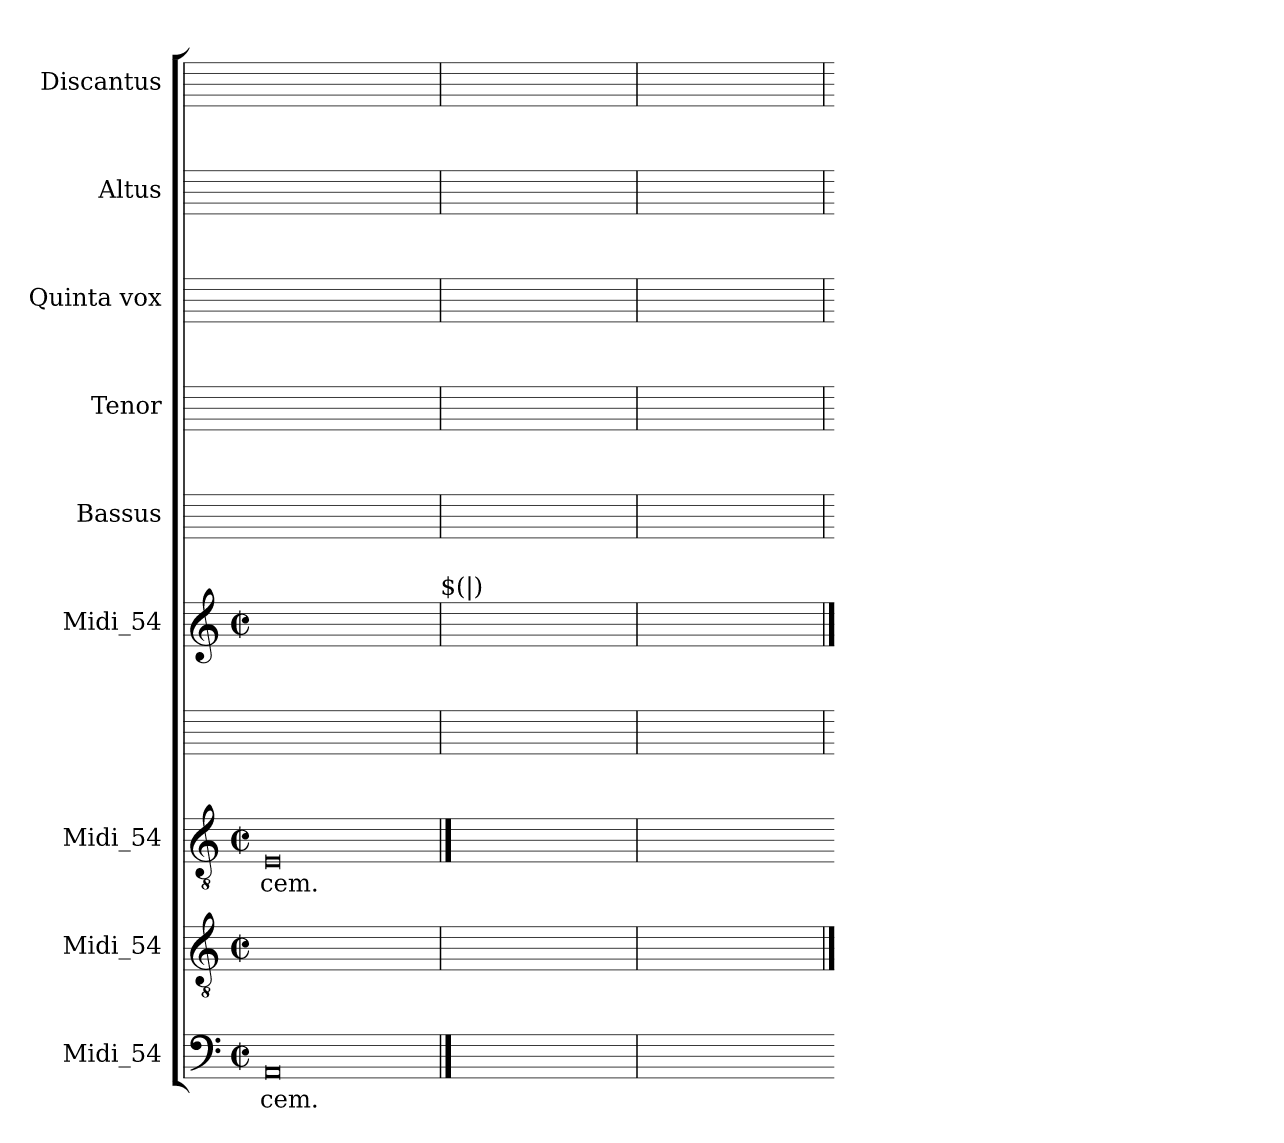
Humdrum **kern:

**kern	**text	**kern	**text	**kern	**text	**kern	**kern	**text	**kern	**kern	**kern	**kern	**kern
*part10	*part10	*part9	*part9	*part8	*part8	*part7	*part6	*part6	*part5	*part4	*part3	*part2	*part1
*staff10	*staff10	*staff9	*staff9	*staff8	*staff8	*staff7	*staff6	*staff6	*staff5	*staff4	*staff3	*staff2	*staff1
*I"Midi_54	*	*I"Midi_54	*	*I"Midi_54	*	*	*I"Midi_54	*	*I"Bassus	*I"Tenor	*I"Quinta vox	*I"Altus	*I"Discantus
*clefF4	*	*clefGv2	*	*clefGv2	*	*	*clefG2	*	*	*	*	*	*
*k[]	*	*k[]	*	*k[]	*	*	*k[]	*	*	*	*	*	*
*C:	*	*C:	*	*C:	*	*	*C:	*	*	*	*	*	*
*M4/2	*	*M4/2	*	*M4/2	*	*	*M4/2	*	*	*	*	*	*
*met(c|)	*	*met(c|)	*	*met(c|)	*	*	*met(c|)	*	*	*	*	*	*
=	=	=	=	=	=	=	=	=	=	=	=	=	=
!	!LO:LY:b	!	!LO:LY:b	!	!LO:LY:b	!	!	!LO:LY:b	!	!	!	!	!
0AA	-cem.	[0Ayy	-cem.	0E	-cem.	4ryy	[0ayy	cem.	4ryy	4ryy	4ryy	4ryy	4ryy
.	.	.	.	.	.	1..ryy	.	.	1..ryy	1..ryy	1..ryy	1..ryy	1..ryy
==	=	=	=	==	=	=	=	=	=	=	=	=	=
!	!	!	!	!	!	!	!LO:TX:a:cj:t=$(|)	!	!	!	!	!	!
0ryy	.	0Ayy_	.	0ryy	.	4ryy	0ayy_	.	4ryy	4ryy	4ryy	4ryy	4ryy
.	.	.	.	.	.	1..ryy	.	.	1..ryy	1..ryy	1..ryy	1..ryy	1..ryy
=	=	=	=	=	=	=	=	=	=	=	=	=	=
0ryy	.	0Ayy]	.	0ryy	.	4ryy	0ayy]	.	4ryy	4ryy	4ryy	4ryy	4ryy
.	.	.	.	.	.	1..ryy	.	.	1..ryy	1..ryy	1..ryy	1..ryy	1..ryy
=	=	==	=	=	=	=	==	=	=	=	=	=	=
*-	*-	*-	*-	*-	*-	*-	*-	*-	*-	*-	*-	*-	*-
